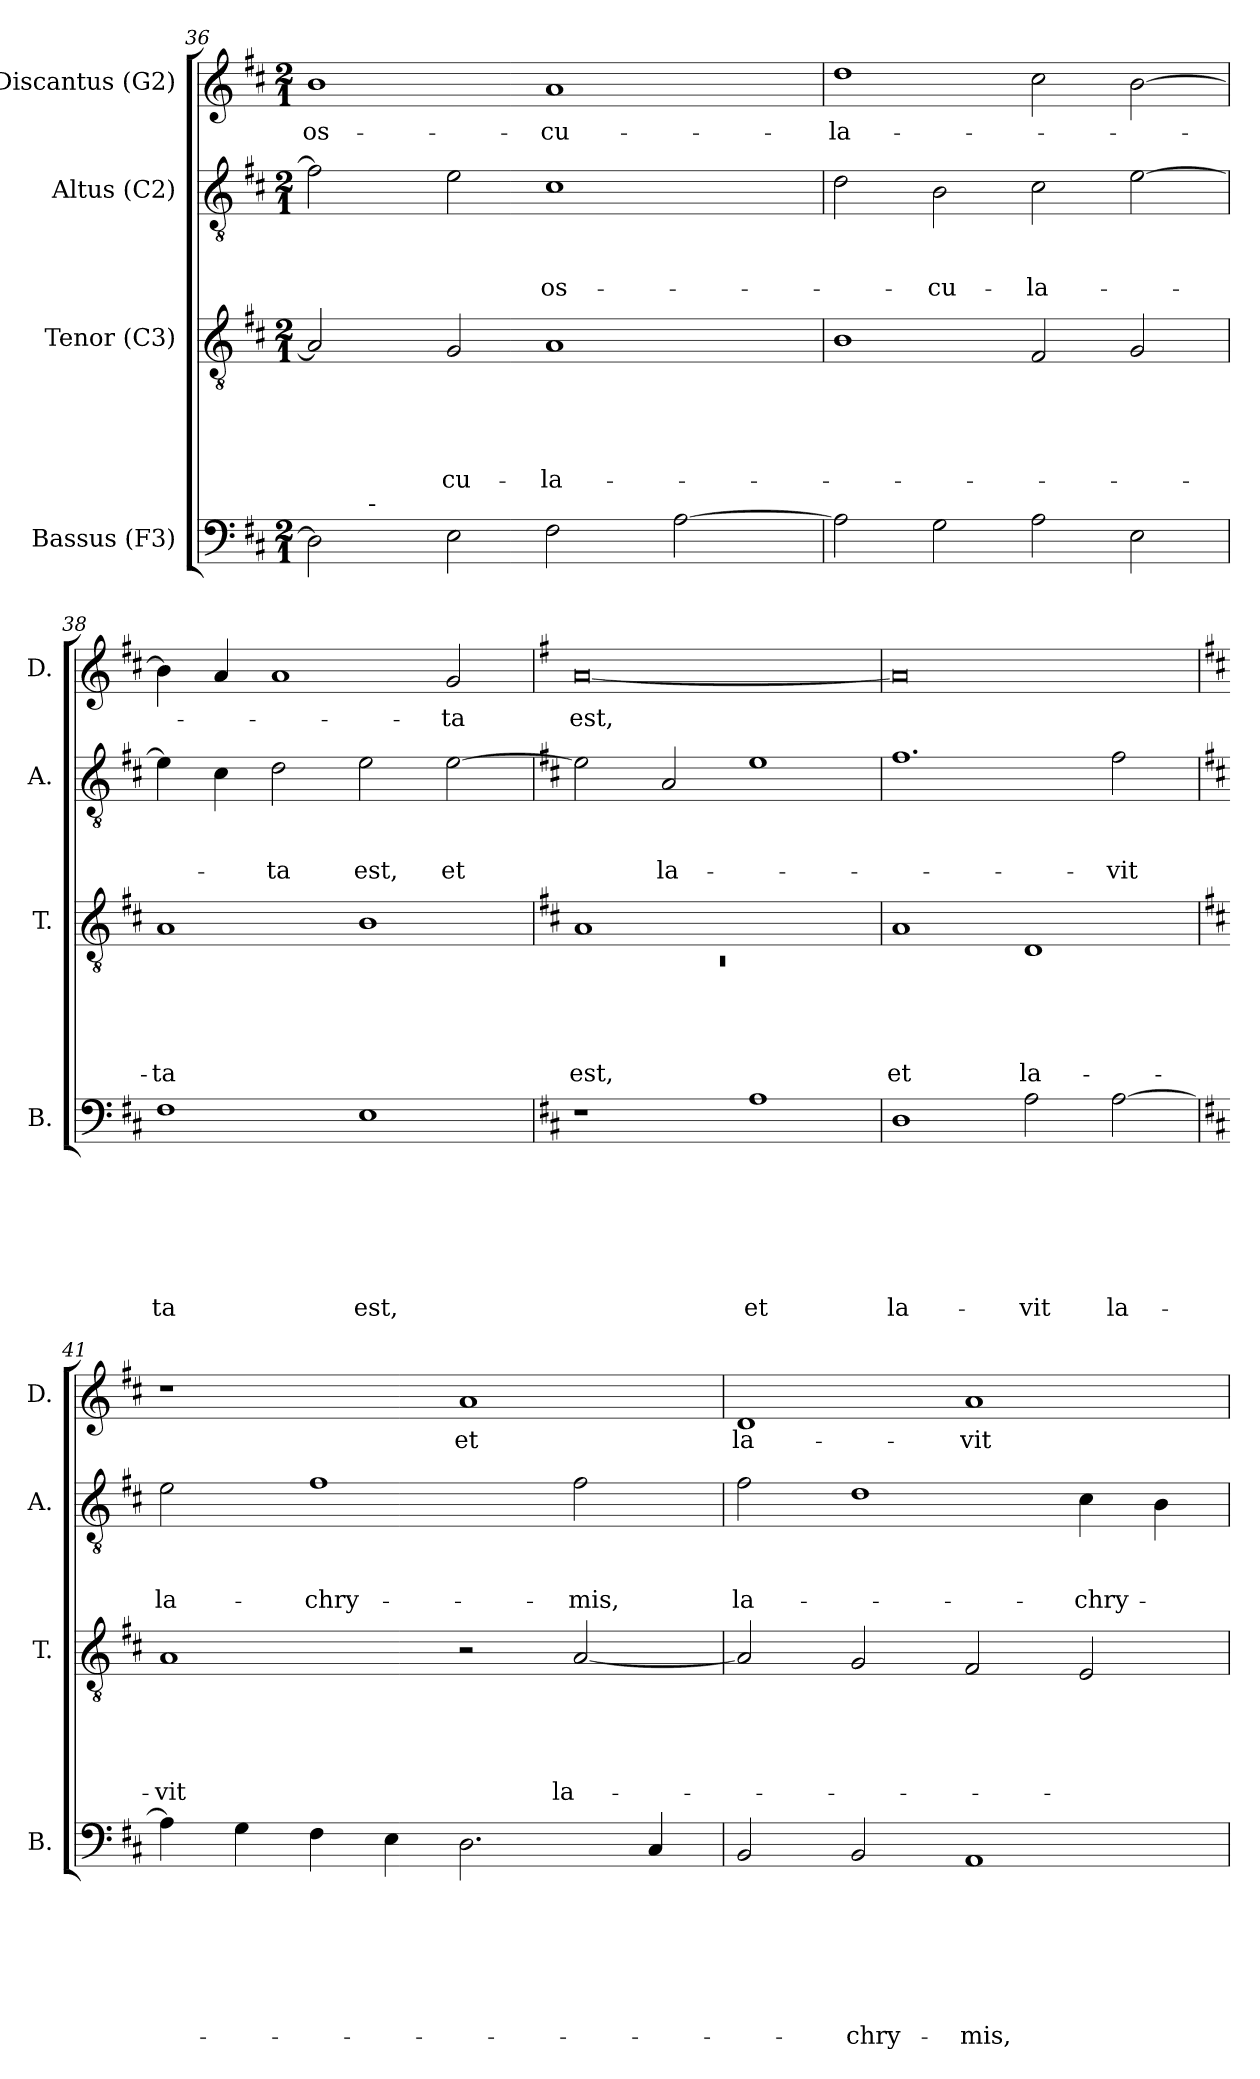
**kern	**text	**text	**text	**text	**text	**text	**text	**kern	**text	**text	**text	**text	**text	**kern	**text	**text	**text	**kern	**text
*part4	*part4	*part4	*part4	*part4	*part4	*part4	*part4	*part3	*part3	*part3	*part3	*part3	*part3	*part2	*part2	*part2	*part2	*part1	*part1
*staff4	*staff4	*staff4	*staff4	*staff4	*staff4	*staff4	*staff4	*staff3	*staff3	*staff3	*staff3	*staff3	*staff3	*staff2	*staff2	*staff2	*staff2	*staff1	*staff1
*I"Bassus (F3)	*	*	*	*	*	*	*	*I"Tenor (C3)	*	*	*	*	*	*I"Altus (C2)	*	*	*	*I"Discantus (G2)	*
*I'B.	*	*	*	*	*	*	*	*I'T.	*	*	*	*	*	*I'A.	*	*	*	*I'D.	*
!!LO:LB:g=z
*clefF4	*	*	*	*	*	*	*	*clefGv2	*	*	*	*	*	*clefGv2	*	*	*	*clefG2	*
*k[f#c#]	*	*	*	*	*	*	*	*k[f#c#]	*	*	*	*	*	*k[f#c#]	*	*	*	*k[f#c#]	*
*D:	*	*	*	*	*	*	*	*D:	*	*	*	*	*	*D:	*	*	*	*D:	*
*M2/1	*	*	*	*	*	*	*	*M2/1	*	*	*	*	*	*M2/1	*	*	*	*M2/1	*
=36	=36	=36	=36	=36	=36	=36	=36	=36	=36	=36	=36	=36	=36	=36	=36	=36	=36	=36	=36
!	!	!	!	!	!	!	!	!	!	!	!	!	!	!	!	!	!	!	!LO:LY:b
*^	*	*	*	*	*	*	*	*	*	*	*	*	*	*	*	*	*	*	*
2D\]	8ryy	.	.	.	.	.	.	.	2A/]	.	.	.	.	.	2f#\]	.	.	.	1b	os-
.	32ryy	.	.	.	.	.	.	.	.	.	.	.	.	.	.	.	.	.	.	.
!	!LO:TX:a:t=-	!	!	!	!	!	!	!	!	!	!	!	!	!	!	!	!	!	!	!
.	1ryy	.	.	.	.	.	.	.	.	.	.	.	.	.	.	.	.	.	.	.
!	!	!	!	!	!	!	!	!	!	!	!	!	!	!LO:LY:b	!	!	!	!	!	!
2E\	.	.	.	.	.	.	.	.	2G/	.	.	.	.	-cu-	2e\	.	.	.	.	.
!	!	!	!	!	!	!	!	!	!	!	!	!	!	!LO:LY:b	!	!	!	!LO:LY:b	!	!LO:LY:b
2F#\	.	.	.	.	.	.	.	.	1A	.	.	.	.	-la-	1c#	.	.	os-	1a	-cu-
.	2ryy	.	.	.	.	.	.	.	.	.	.	.	.	.	.	.	.	.	.	.
[>2A\	.	.	.	.	.	.	.	.	.	.	.	.	.	.	.	.	.	.	.	.
.	4ryy	.	.	.	.	.	.	.	.	.	.	.	.	.	.	.	.	.	.	.
.	16.ryy	.	.	.	.	.	.	.	.	.	.	.	.	.	.	.	.	.	.	.
=37	=37	=37	=37	=37	=37	=37	=37	=37	=37	=37	=37	=37	=37	=37	=37	=37	=37	=37	=37	=37
!	!	!	!	!	!	!	!	!	!	!	!	!	!	!	!	!	!	!	!	!LO:LY:b
*v	*v	*	*	*	*	*	*	*	*	*	*	*	*	*	*	*	*	*	*	*
2A\]	.	.	.	.	.	.	.	1B	.	.	.	.	.	2d\	.	.	.	1dd	-la-
!	!	!	!	!	!	!	!	!	!	!	!	!	!	!	!	!	!LO:LY:b	!	!
2G\	.	.	.	.	.	.	.	.	.	.	.	.	.	2B\	.	.	-cu-	.	.
!	!	!	!	!	!	!	!	!	!	!	!	!	!	!	!	!	!LO:LY:b	!	!
2A\	.	.	.	.	.	.	.	2F#/	.	.	.	.	.	2c#\	.	.	-la-	2cc#\	.
2E\	.	.	.	.	.	.	.	2G/	.	.	.	.	.	[>2e\	.	.	.	[>2b\	.
=38	=38	=38	=38	=38	=38	=38	=38	=38	=38	=38	=38	=38	=38	=38	=38	=38	=38	=38	=38
!	!	!	!	!	!	!	!LO:LY:b	!	!	!	!	!	!LO:LY:b	!	!	!	!	!	!
1F#	.	.	.	.	.	.	-ta	1A	.	.	.	.	-ta	4e\]	.	.	.	4b\]	.
.	.	.	.	.	.	.	.	.	.	.	.	.	.	4c#\	.	.	.	4a/	.
!	!	!	!	!	!	!	!	!	!	!	!	!	!	!	!	!	!LO:LY:b	!	!
.	.	.	.	.	.	.	.	.	.	.	.	.	.	2d\	.	.	-ta	1a	.
!	!	!	!	!	!	!	!LO:LY:b	!	!	!	!	!	!	!	!	!	!LO:LY:b	!	!
1E	.	.	.	.	.	.	est,	1B	.	.	.	.	.	2e\	.	.	est,	.	.
!	!	!	!	!	!	!	!	!	!	!	!	!	!	!	!	!	!LO:LY:b	!	!LO:LY:b
.	.	.	.	.	.	.	.	.	.	.	.	.	.	[>2e\	.	.	et	2g/	-ta
=39	=39	=39	=39	=39	=39	=39	=39	=39	=39	=39	=39	=39	=39	=39	=39	=39	=39	=39	=39
*	*	*	*	*	*	*	*	*	*	*	*	*	*	*	*	*	*	*k[f#]	*
*	*	*	*	*	*	*	*	*	*	*	*	*	*	*	*	*	*	*G:	*
*	*	*	*	*	*	*	*	*^	*	*	*	*	*	*	*	*	*	*	*
!	!	!	!	!	!	!	!	!	!LO:N:vis=1	!	!	!	!	!LO:LY:b	!	!	!	!	!	!LO:LY:b
1r	.	.	.	.	.	.	.	1A	0rC	.	.	.	.	est,	2e\]	.	.	.	[<0a	est,
!	!	!	!	!	!	!	!	!	!	!	!	!	!	!	!	!	!	!LO:LY:b	!	!
.	.	.	.	.	.	.	.	.	.	.	.	.	.	.	2A/	.	.	la-	.	.
!	!	!	!	!	!	!	!LO:LY:b	!	!	!	!	!	!	!	!	!	!	!	!	!
1A	.	.	.	.	.	.	et	1ryy	.	.	.	.	.	.	1e	.	.	.	.	.
*	*	*	*	*	*	*	*	*v	*v	*	*	*	*	*	*	*	*	*	*	*
=40	=40	=40	=40	=40	=40	=40	=40	=40	=40	=40	=40	=40	=40	=40	=40	=40	=40	=40	=40
!	!	!	!	!	!	!	!LO:LY:b	!	!	!	!	!	!LO:LY:b	!	!	!	!	!	!
1D	.	.	.	.	.	.	la-	1A	.	.	.	.	et	1.f#	.	.	.	0a]	.
!	!	!	!	!	!	!	!LO:LY:b	!	!	!	!	!	!LO:LY:b	!	!	!	!	!	!
2A\	.	.	.	.	.	.	-vit	1D	.	.	.	.	la-	.	.	.	.	.	.
!	!	!	!	!	!	!	!LO:LY:b	!	!	!	!	!	!	!	!	!	!LO:LY:b	!	!
[>2A\	.	.	.	.	.	.	la-	.	.	.	.	.	.	2f#\	.	.	-vit	.	.
!!LO:PB:g=z
=41	=41	=41	=41	=41	=41	=41	=41	=41	=41	=41	=41	=41	=41	=41	=41	=41	=41	=41	=41
*	*	*	*	*	*	*	*	*	*	*	*	*	*	*	*	*	*	*k[f#c#]	*
*	*	*	*	*	*	*	*	*	*	*	*	*	*	*	*	*	*	*D:	*
!	!	!	!	!	!	!	!	!	!	!	!	!	!LO:LY:b	!	!	!	!LO:LY:b	!	!
4A\]	.	.	.	.	.	.	.	1A	.	.	.	.	-vit	2e\	.	.	la-	1r	.
4G\	.	.	.	.	.	.	.	.	.	.	.	.	.	.	.	.	.	.	.
!	!	!	!	!	!	!	!	!	!	!	!	!	!	!	!	!	!LO:LY:b	!	!
4F#\	.	.	.	.	.	.	.	.	.	.	.	.	.	1f#	.	.	-chry-	.	.
4E\	.	.	.	.	.	.	.	.	.	.	.	.	.	.	.	.	.	.	.
!	!	!	!	!	!	!	!	!	!	!	!	!	!	!	!	!	!	!	!LO:LY:b
2.D\	.	.	.	.	.	.	.	2r	.	.	.	.	.	.	.	.	.	1a	et
!	!	!	!	!	!	!	!	!	!	!	!	!	!LO:LY:b	!	!	!	!LO:LY:b	!	!
.	.	.	.	.	.	.	.	[<2A/	.	.	.	.	la-	2f#\	.	.	-mis,	.	.
4C#/	.	.	.	.	.	.	.	.	.	.	.	.	.	.	.	.	.	.	.
=42	=42	=42	=42	=42	=42	=42	=42	=42	=42	=42	=42	=42	=42	=42	=42	=42	=42	=42	=42
!	!	!	!	!	!	!	!	!	!	!	!	!	!	!	!	!	!LO:LY:b	!	!LO:LY:b
2BB/	.	.	.	.	.	.	.	2A/]	.	.	.	.	.	2f#\	.	.	la-	1d	la-
!	!	!	!	!	!	!	!LO:LY:b	!	!	!	!	!	!	!	!	!	!	!	!
2BB/	.	.	.	.	.	.	-chry-	2G/	.	.	.	.	.	1d	.	.	.	.	.
!	!	!	!	!	!	!	!LO:LY:b	!	!	!	!	!	!	!	!	!	!	!	!LO:LY:b
1AA	.	.	.	.	.	.	-mis,	2F#/	.	.	.	.	.	.	.	.	.	1a	-vit
!	!	!	!	!	!	!	!	!	!	!	!	!	!	!	!	!	!LO:LY:b	!	!
.	.	.	.	.	.	.	.	2E/	.	.	.	.	.	4c#\	.	.	-chry-	.	.
.	.	.	.	.	.	.	.	.	.	.	.	.	.	4B\	.	.	.	.	.
=	=	=	=	=	=	=	=	=	=	=	=	=	=	=	=	=	=	=	=
*-	*-	*-	*-	*-	*-	*-	*-	*-	*-	*-	*-	*-	*-	*-	*-	*-	*-	*-	*-
